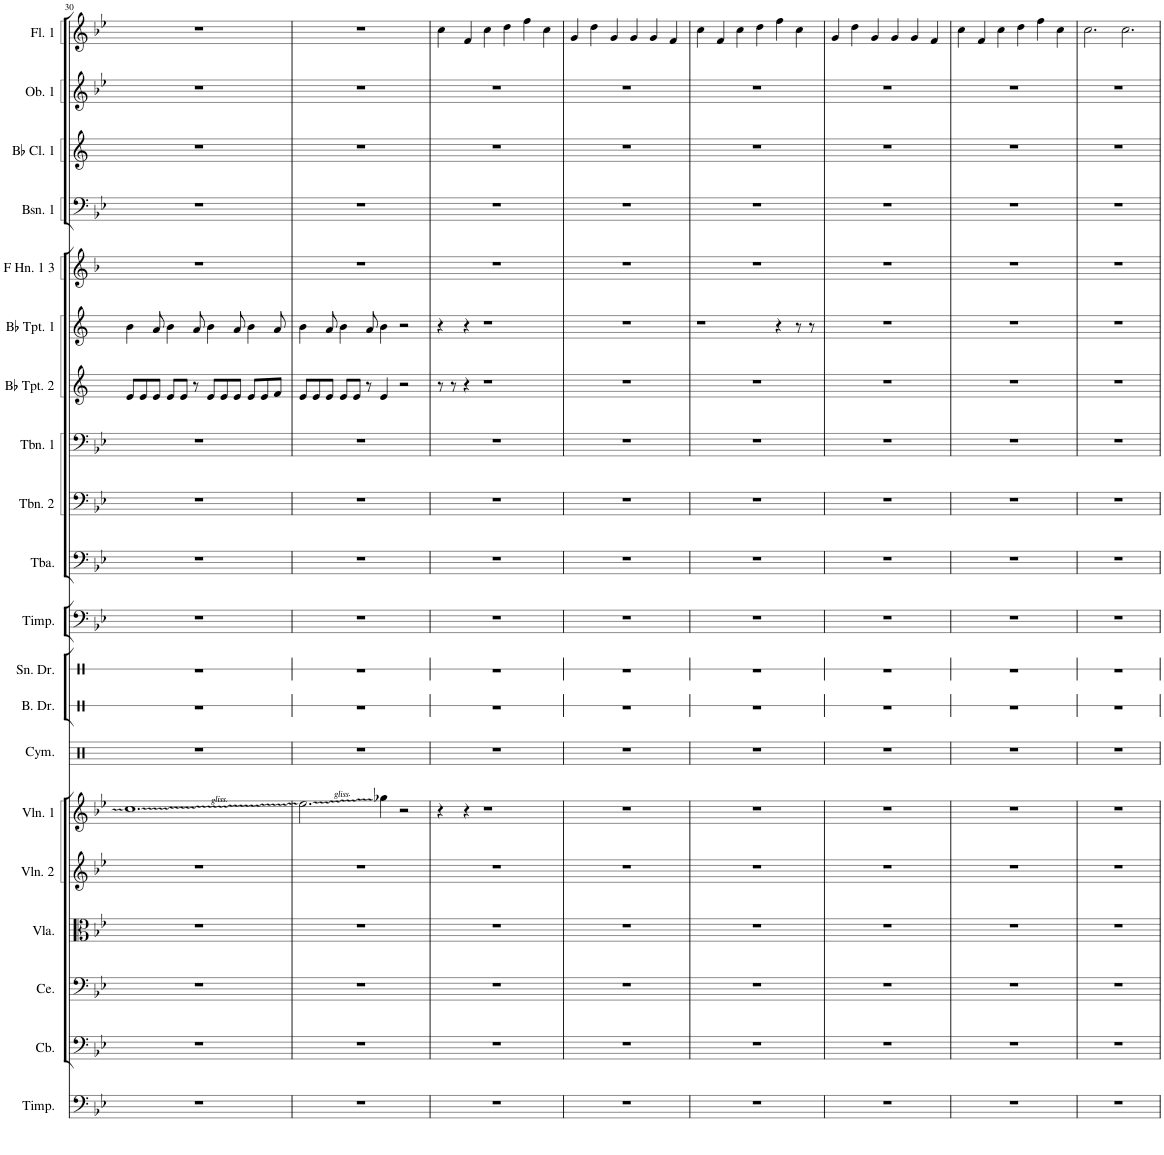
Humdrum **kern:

**kern	**kern	**kern	**kern	**kern	**kern	**kern	**kern	**kern	**kern	**kern	**kern	**kern	**kern	**kern	**kern	**kern	**kern	**kern	**kern
*part20	*part19	*part18	*part17	*part16	*part15	*part14	*part13	*part12	*part11	*part10	*part9	*part8	*part7	*part6	*part5	*part4	*part3	*part2	*part1
*staff20	*staff19	*staff18	*staff17	*staff16	*staff15	*staff14	*staff13	*staff12	*staff11	*staff10	*staff9	*staff8	*staff7	*staff6	*staff5	*staff4	*staff3	*staff2	*staff1
*I"Timpani	*I"Contrabass	*I"Cello	*I"Viola	*I"Violin 2	*I"Violin 1	*I"Cymbals	*I"Bass Drum	*I"Snare Drum	*I"Timpani	*I"Tuba	*I"Trombone 2	*I"Trombone 1	*I"Bb Trumpet 2	*I"Bb Trumpet 1	*I"F Horn 1 &amp; 3	*I"Bassoon 1	*I"Bb Clarinet 1	*I"Oboe 1	*I"Flute 1
*I'Timp.	*I'Cb.	*I'Ce.	*I'Vla.	*I'Vln. 2	*I'Vln. 1	*I'Cym.	*I'B. Dr.	*I'Sn. Dr.	*I'Timp.	*I'Tba.	*I'Tbn. 2	*I'Tbn. 1	*I'Bb Tpt. 2	*I'Bb Tpt. 1	*I'F Hn. 1 3	*I'Bsn. 1	*I'Bb Cl. 1	*I'Ob. 1	*I'Fl. 1
!!LO:PB:g=z
*clefF4	*clefF4	*clefF4	*clefC3	*clefG2	*clefG2	*clefX	*clefX	*clefX	*clefF4	*clefF4	*clefF4	*clefF4	*clefG2	*clefG2	*clefG2	*clefF4	*clefG2	*clefG2	*clefG2
*	*Trd7c12	*	*	*	*	*	*	*	*	*	*	*	*Trd1c2	*Trd1c2	*Trd4c7	*	*Trd1c2	*	*
*k[b-e-]	*k[b-e-]	*k[b-e-]	*k[b-e-]	*k[b-e-]	*k[b-e-]	*k[]	*k[]	*k[]	*k[b-e-]	*k[b-e-]	*k[b-e-]	*k[b-e-]	*k[]	*k[]	*k[b-]	*k[b-e-]	*k[]	*k[b-e-]	*k[b-e-]
*M12/8	*M12/8	*M12/8	*M12/8	*M12/8	*M12/8	*M12/8	*M12/8	*M12/8	*M12/8	*M12/8	*M12/8	*M12/8	*M12/8	*M12/8	*M12/8	*M12/8	*M12/8	*M12/8	*M12/8
=30	=30	=30	=30	=30	=30	=30	=30	=30	=30	=30	=30	=30	=30	=30	=30	=30	=30	=30	=30
1.r	1.r	1.r	1.r	1.r	1.cc	1.r	1.r	1.r	1.r	1.r	1.r	1.r	8e/L	4b\	1.r	1.r	1.r	1.r	1.r
.	.	.	.	.	.	.	.	.	.	.	.	.	8e/	.	.	.	.	.	.
.	.	.	.	.	.	.	.	.	.	.	.	.	8e/J	8a/	.	.	.	.	.
.	.	.	.	.	.	.	.	.	.	.	.	.	8e/L	4b\	.	.	.	.	.
.	.	.	.	.	.	.	.	.	.	.	.	.	8e/J	.	.	.	.	.	.
.	.	.	.	.	.	.	.	.	.	.	.	.	8r	8a/	.	.	.	.	.
.	.	.	.	.	.	.	.	.	.	.	.	.	8e/L	4b\	.	.	.	.	.
.	.	.	.	.	.	.	.	.	.	.	.	.	8e/	.	.	.	.	.	.
.	.	.	.	.	.	.	.	.	.	.	.	.	8e/J	8a/	.	.	.	.	.
.	.	.	.	.	.	.	.	.	.	.	.	.	8e/L	4b\	.	.	.	.	.
.	.	.	.	.	.	.	.	.	.	.	.	.	8e/	.	.	.	.	.	.
.	.	.	.	.	.	.	.	.	.	.	.	.	8f/J	8a/	.	.	.	.	.
=31	=31	=31	=31	=31	=31	=31	=31	=31	=31	=31	=31	=31	=31	=31	=31	=31	=31	=31	=31
1.r	1.r	1.r	1.r	1.r	2.ee-\	1.r	1.r	1.r	1.r	1.r	1.r	1.r	8e/L	4b\	1.r	1.r	1.r	1.r	1.r
.	.	.	.	.	.	.	.	.	.	.	.	.	8e/	.	.	.	.	.	.
.	.	.	.	.	.	.	.	.	.	.	.	.	8e/J	8a/	.	.	.	.	.
.	.	.	.	.	.	.	.	.	.	.	.	.	8e/L	4b\	.	.	.	.	.
.	.	.	.	.	.	.	.	.	.	.	.	.	8e/J	.	.	.	.	.	.
.	.	.	.	.	.	.	.	.	.	.	.	.	8r	8a/	.	.	.	.	.
.	.	.	.	.	4gg-X\	.	.	.	.	.	.	.	4e/	4b\	.	.	.	.	.
.	.	.	.	.	2r	.	.	.	.	.	.	.	2r	2r	.	.	.	.	.
=32	=32	=32	=32	=32	=32	=32	=32	=32	=32	=32	=32	=32	=32	=32	=32	=32	=32	=32	=32
1.r	1.r	1.r	1.r	1.r	4r	1.r	1.r	1.r	1.r	1.r	1.r	1.r	8r	4r	1.r	1.r	1.r	1.r	4cc\
.	.	.	.	.	.	.	.	.	.	.	.	.	8r	.	.	.	.	.	.
.	.	.	.	.	4r	.	.	.	.	.	.	.	4r	4r	.	.	.	.	4f/
.	.	.	.	.	1r	.	.	.	.	.	.	.	1r	1r	.	.	.	.	4cc\
.	.	.	.	.	.	.	.	.	.	.	.	.	.	.	.	.	.	.	4dd\
.	.	.	.	.	.	.	.	.	.	.	.	.	.	.	.	.	.	.	4ff\
.	.	.	.	.	.	.	.	.	.	.	.	.	.	.	.	.	.	.	4cc\
=33	=33	=33	=33	=33	=33	=33	=33	=33	=33	=33	=33	=33	=33	=33	=33	=33	=33	=33	=33
1.r	1.r	1.r	1.r	1.r	1.r	1.r	1.r	1.r	1.r	1.r	1.r	1.r	1.r	1.r	1.r	1.r	1.r	1.r	4g/
.	.	.	.	.	.	.	.	.	.	.	.	.	.	.	.	.	.	.	4dd\
.	.	.	.	.	.	.	.	.	.	.	.	.	.	.	.	.	.	.	4g/
.	.	.	.	.	.	.	.	.	.	.	.	.	.	.	.	.	.	.	4g/
.	.	.	.	.	.	.	.	.	.	.	.	.	.	.	.	.	.	.	4g/
.	.	.	.	.	.	.	.	.	.	.	.	.	.	.	.	.	.	.	4f/
=34	=34	=34	=34	=34	=34	=34	=34	=34	=34	=34	=34	=34	=34	=34	=34	=34	=34	=34	=34
1.r	1.r	1.r	1.r	1.r	1.r	1.r	1.r	1.r	1.r	1.r	1.r	1.r	1.r	1r	1.r	1.r	1.r	1.r	4cc\
.	.	.	.	.	.	.	.	.	.	.	.	.	.	.	.	.	.	.	4f/
.	.	.	.	.	.	.	.	.	.	.	.	.	.	.	.	.	.	.	4cc\
.	.	.	.	.	.	.	.	.	.	.	.	.	.	.	.	.	.	.	4dd\
.	.	.	.	.	.	.	.	.	.	.	.	.	.	4r	.	.	.	.	4ff\
.	.	.	.	.	.	.	.	.	.	.	.	.	.	8r	.	.	.	.	4cc\
.	.	.	.	.	.	.	.	.	.	.	.	.	.	8r	.	.	.	.	.
=35	=35	=35	=35	=35	=35	=35	=35	=35	=35	=35	=35	=35	=35	=35	=35	=35	=35	=35	=35
1.r	1.r	1.r	1.r	1.r	1.r	1.r	1.r	1.r	1.r	1.r	1.r	1.r	1.r	1.r	1.r	1.r	1.r	1.r	4g/
.	.	.	.	.	.	.	.	.	.	.	.	.	.	.	.	.	.	.	4dd\
.	.	.	.	.	.	.	.	.	.	.	.	.	.	.	.	.	.	.	4g/
.	.	.	.	.	.	.	.	.	.	.	.	.	.	.	.	.	.	.	4g/
.	.	.	.	.	.	.	.	.	.	.	.	.	.	.	.	.	.	.	4g/
.	.	.	.	.	.	.	.	.	.	.	.	.	.	.	.	.	.	.	4f/
=36	=36	=36	=36	=36	=36	=36	=36	=36	=36	=36	=36	=36	=36	=36	=36	=36	=36	=36	=36
1.r	1.r	1.r	1.r	1.r	1.r	1.r	1.r	1.r	1.r	1.r	1.r	1.r	1.r	1.r	1.r	1.r	1.r	1.r	4cc\
.	.	.	.	.	.	.	.	.	.	.	.	.	.	.	.	.	.	.	4f/
.	.	.	.	.	.	.	.	.	.	.	.	.	.	.	.	.	.	.	4cc\
.	.	.	.	.	.	.	.	.	.	.	.	.	.	.	.	.	.	.	4dd\
.	.	.	.	.	.	.	.	.	.	.	.	.	.	.	.	.	.	.	4ff\
.	.	.	.	.	.	.	.	.	.	.	.	.	.	.	.	.	.	.	4cc\
=37	=37	=37	=37	=37	=37	=37	=37	=37	=37	=37	=37	=37	=37	=37	=37	=37	=37	=37	=37
1.r	1.r	1.r	1.r	1.r	1.r	1.r	1.r	1.r	1.r	1.r	1.r	1.r	1.r	1.r	1.r	1.r	1.r	1.r	2.cc\
.	.	.	.	.	.	.	.	.	.	.	.	.	.	.	.	.	.	.	2.cc\
=	=	=	=	=	=	=	=	=	=	=	=	=	=	=	=	=	=	=	=
*-	*-	*-	*-	*-	*-	*-	*-	*-	*-	*-	*-	*-	*-	*-	*-	*-	*-	*-	*-
